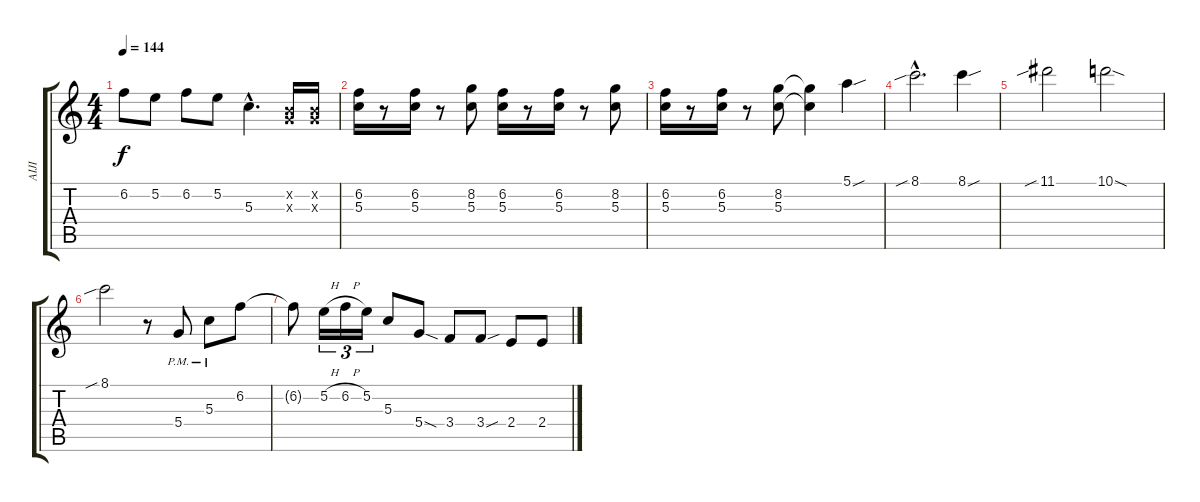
\track ("AIJI" "AIJI") {instrument distortionguitar}
\staff {score tabs}
\tuning (E4 B3 G3 D3 A2 E2) {hide}
\ts (4 4)
\tempo 144
\clef g2
\ks c
6.2{t}.8{dy f} 5.2.8 6.2.8 5.2.8 5.3{hac}.4{d} (0.2{x} 0.3{x}).16 (0.2{x} 0.3{x}).16 |
(6.2 5.3).16 r.8 (6.2 5.3).16 r.8 (8.2 5.3).8 (6.2 5.3).16 r.8 (6.2 5.3).16 r.8 (8.2 5.3).8 |
(6.2 5.3).16 r.8 (6.2 5.3).16 r.8 (8.2 5.3).8 (8.2{t} 5.3{t}).4 5.1{sou}.4 |
8.1{sib hac}.2{d} 8.1{sou}.4 |
11.1{sib}.2 10.1{sod}.2 |
8.1{sib}.2 r.8 5.4{pm}.8 5.3{pm}.8 6.2.8 |
6.2{t}.8 5.2{h}.16{tu (3 2)} 6.2{h}.16{tu (3 2)} 5.2.16{tu (3 2)} 5.3.8 5.4{sod}.8 3.4.8 3.4{sou}.8 2.4.8 2.4.8
